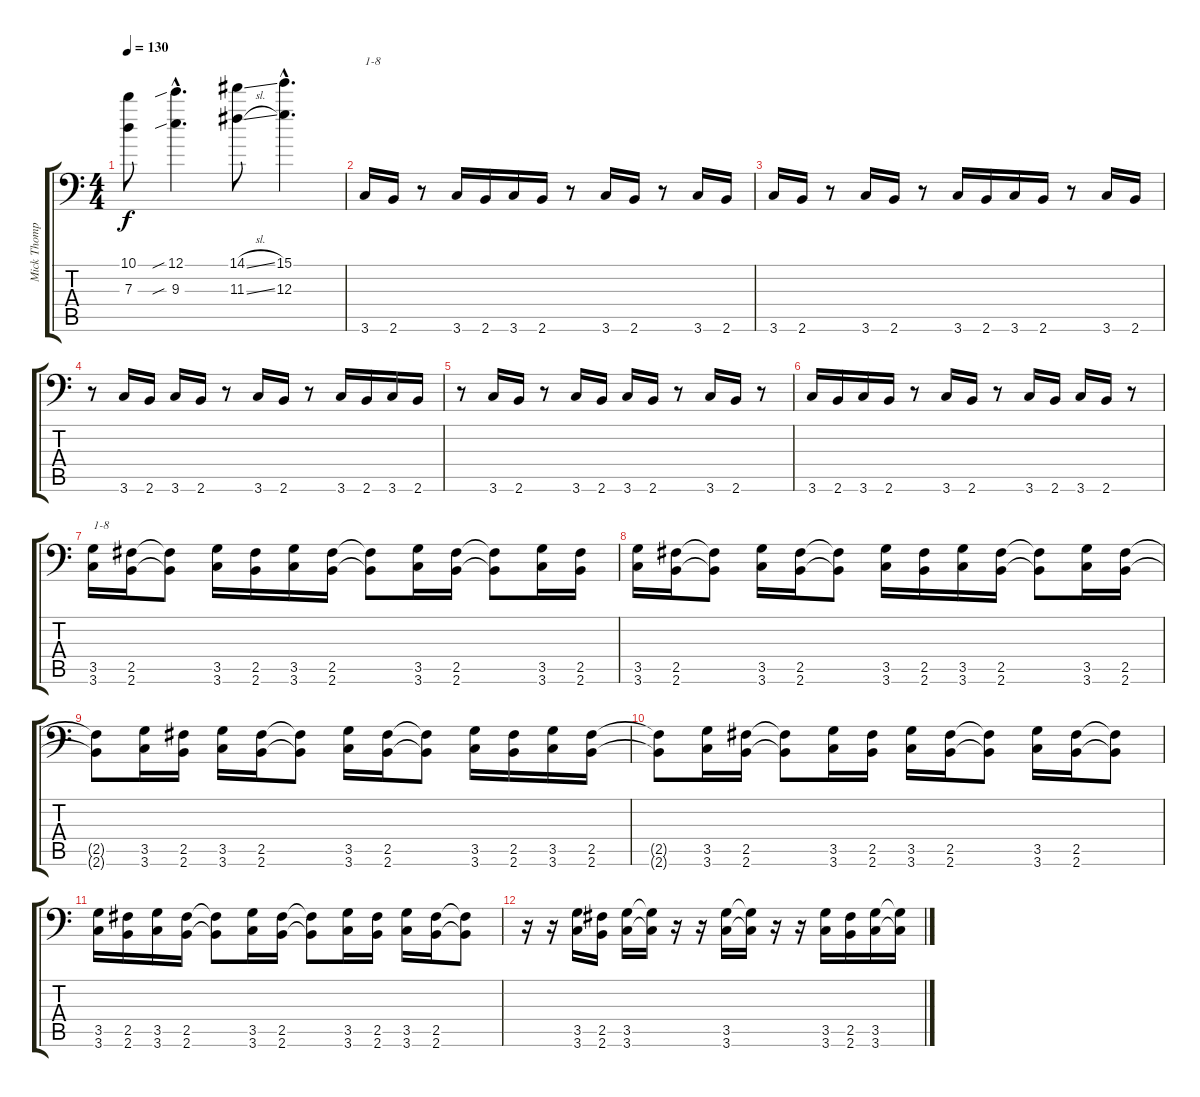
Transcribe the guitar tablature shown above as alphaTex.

\track ("Mick Thompson" "Mick Thomp") {instrument distortionguitar}
\staff {score tabs}
\tuning (E4 B3 G3 A2 E2 A1) {hide}
\ts (4 4)
\tempo 130
\clef f4
\ks c
(10.1{t} 7.3{t}).8{dy f} (12.1{sib hac} 9.3{sib hac}).4{d} (14.1{sl} 11.3{sl}).8 (15.1{hac} 12.3{hac}).4{d} |
3.6.16{txt "1-8"} 2.6.16 r.8 3.6.16 2.6.16 3.6.16 2.6.16 r.8 3.6.16 2.6.16 r.8 3.6.16 2.6.16 |
3.6.16 2.6.16 r.8 3.6.16 2.6.16 r.8 3.6.16 2.6.16 3.6.16 2.6.16 r.8 3.6.16 2.6.16 |
r.8 3.6.16 2.6.16 3.6.16 2.6.16 r.8 3.6.16 2.6.16 r.8 3.6.16 2.6.16 3.6.16 2.6.16 |
r.8 3.6.16 2.6.16 r.8 3.6.16 2.6.16 3.6.16 2.6.16 r.8 3.6.16 2.6.16 r.8 |
3.6.16 2.6.16 3.6.16 2.6.16 r.8 3.6.16 2.6.16 r.8 3.6.16 2.6.16 3.6.16 2.6.16 r.8 |
(3.5 3.6).16{txt "1-8"} (2.5 2.6).16 (2.5{t} 2.6{t}).8 (3.5 3.6).16 (2.5 2.6).16 (3.5 3.6).16 (2.5 2.6).16 (2.5{t} 2.6{t}).8 (3.5 3.6).16 (2.5 2.6).16 (2.5{t} 2.6{t}).8 (3.5 3.6).16 (2.5 2.6).16 |
(3.5 3.6).16 (2.5 2.6).16 (2.5{t} 2.6{t}).8 (3.5 3.6).16 (2.5 2.6).16 (2.5{t} 2.6{t}).8 (3.5 3.6).16 (2.5 2.6).16 (3.5 3.6).16 (2.5 2.6).16 (2.5{t} 2.6{t}).8 (3.5 3.6).16 (2.5 2.6).16 |
(2.5{t} 2.6{t}).8 (3.5 3.6).16 (2.5 2.6).16 (3.5 3.6).16 (2.5 2.6).16 (2.5{t} 2.6{t}).8 (3.5 3.6).16 (2.5 2.6).16 (2.5{t} 2.6{t}).8 (3.5 3.6).16 (2.5 2.6).16 (3.5 3.6).16 (2.5 2.6).16 |
(2.5{t} 2.6{t}).8 (3.5 3.6).16 (2.5 2.6).16 (2.5{t} 2.6{t}).8 (3.5 3.6).16 (2.5 2.6).16 (3.5 3.6).16 (2.5 2.6).16 (2.5{t} 2.6{t}).8 (3.5 3.6).16 (2.5 2.6).16 (2.5{t} 2.6{t}).8 |
(3.5 3.6).16 (2.5 2.6).16 (3.5 3.6).16 (2.5 2.6).16 (2.5{t} 2.6{t}).8 (3.5 3.6).16 (2.5 2.6).16 (2.5{t} 2.6{t}).8 (3.5 3.6).16 (2.5 2.6).16 (3.5 3.6).16 (2.5 2.6).16 (2.5{t} 2.6{t}).8 |
r.16 r.16 (3.5 3.6).16 (2.5 2.6).16 (3.5 3.6).16 (3.5{t} 3.6{t}).16 r.16 r.16 (3.5 3.6).16 (3.5{t} 3.6{t}).16 r.16 r.16 (3.5 3.6).16 (2.5 2.6).16 (3.5 3.6).16 (3.5{t} 3.6{t}).16
